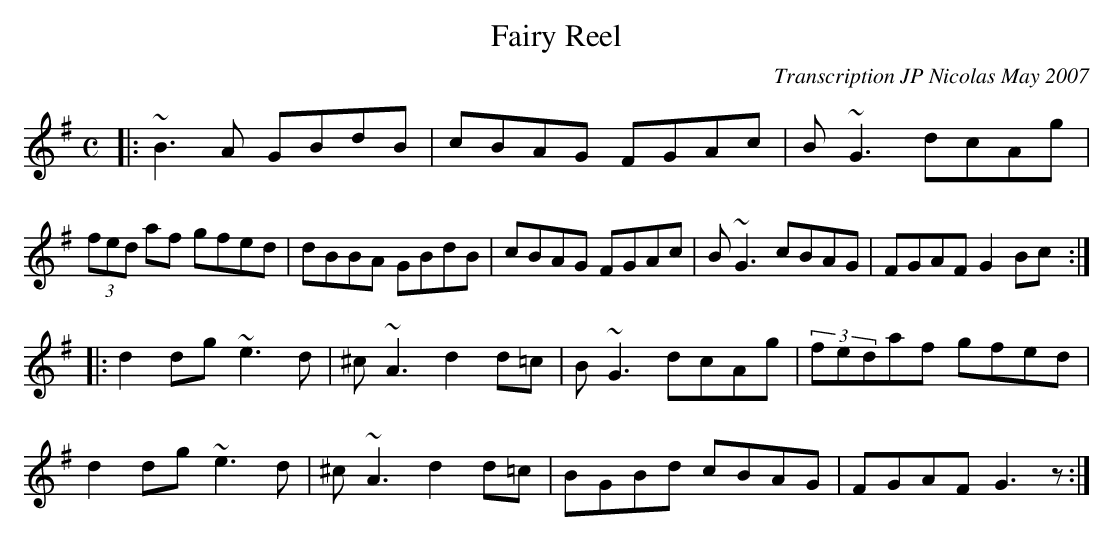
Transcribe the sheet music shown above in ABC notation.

X:1
T:Fairy Reel
M:C
C:Transcription JP Nicolas May 2007
K:G
|:~B3A GBdB| cBAG FGAc|B~G3 dcAg| (3fed af gfed|dBBA GBdB| cBAG FGAc|B~G3 cBAG| FGAF G2Bc:|
|:d2dg ~e3d| ^c~A3 d2d=c|B~G3 dcAg| (3fedaf gfed|d2dg ~e3d| ^c~A3 d2d=c|BGBd cBAG| FGAF G3z:|
